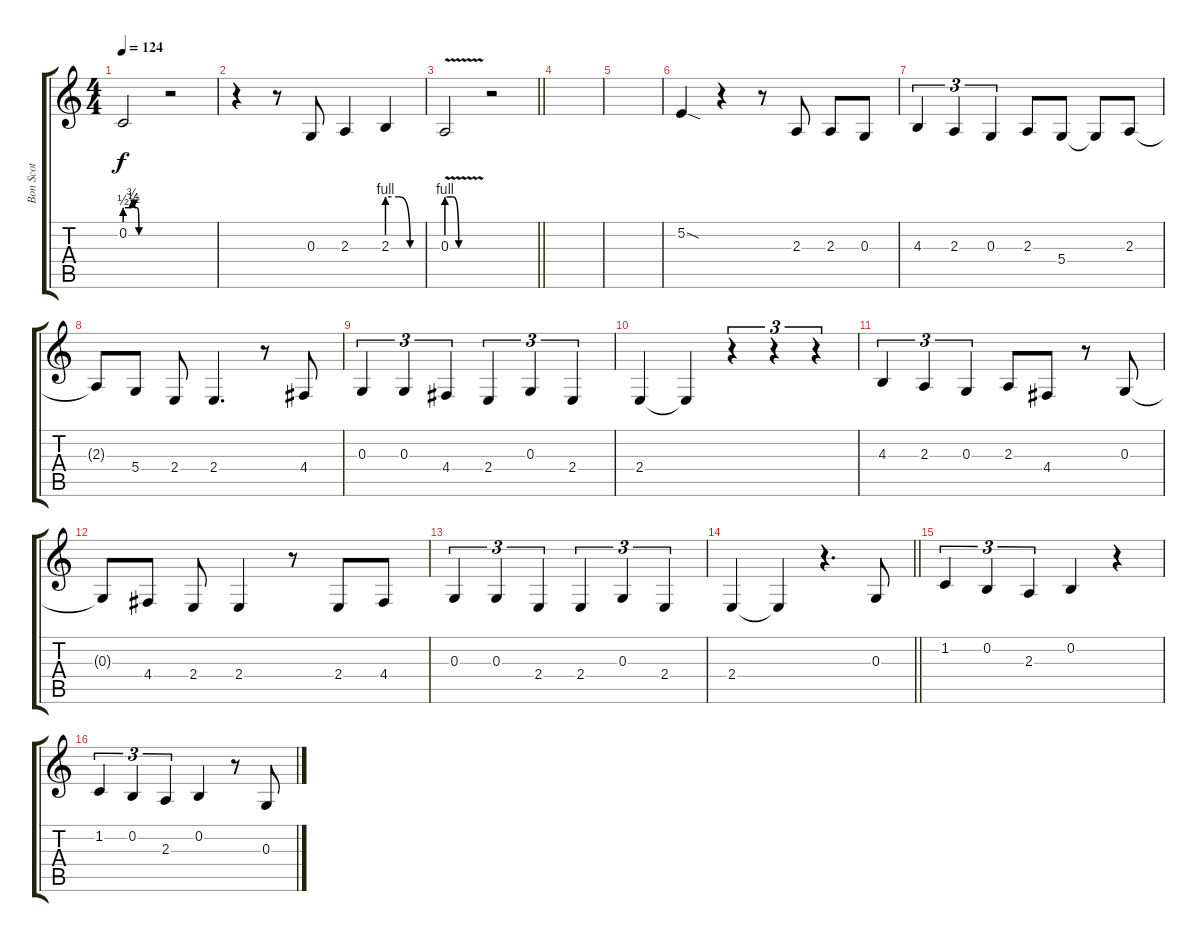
\track ("Bon Scot         (vocals)" "Bon Scot  ") {instrument lead2sawtooth}
\staff {score tabs}
\tuning (E4 B3 G3 D3 A2 E2) {hide}
\ts (4 4)
\tempo 124
\clef g2
\ks c
0.2{be (custom 0 2 10 2 12 3 15 2 20 2 23 0 26 0 40 0 60 0)}.2{dy f} r.2 |
r.4 r.8 0.3.8 2.3.4 2.3{be (custom 0 4 20 4 40 0 60 0)}.4 |
\barLineRight lightlight
0.3{be (custom 0 4 10 4 20 0 40 0 60 0) v}.2 r.2 |
|
|
5.2{sod}.4 r.4 r.8 2.3.8 2.3.8 0.3.8 |
4.3.4{tu (3 2)} 2.3.4{tu (3 2)} 0.3.4{tu (3 2)} 2.3.8 5.4.8 5.4{t}.8 2.3.8 |
2.3{t}.8 5.4.8 2.4.8 2.4.4{d} r.8 4.4.8 |
0.3.4{tu (3 2)} 0.3.4{tu (3 2)} 4.4.4{tu (3 2)} 2.4.4{tu (3 2)} 0.3.4{tu (3 2)} 2.4.4{tu (3 2)} |
2.4.4 2.4{t}.4 r.4{tu (3 2)} r.4{tu (3 2)} r.4{tu (3 2)} |
4.3.4{tu (3 2)} 2.3.4{tu (3 2)} 0.3.4{tu (3 2)} 2.3.8 4.4.8 r.8 0.3.8 |
0.3{t}.8 4.4.8 2.4.8 2.4.4 r.8 2.4.8 4.4.8 |
0.3.4{tu (3 2)} 0.3.4{tu (3 2)} 2.4.4{tu (3 2)} 2.4.4{tu (3 2)} 0.3.4{tu (3 2)} 2.4.4{tu (3 2)} |
\barLineRight lightlight
2.4.4 2.4{t}.4 r.4{d} 0.3.8 |
1.2.4{tu (3 2)} 0.2.4{tu (3 2)} 2.3.4{tu (3 2)} 0.2.4 r.4 |
1.2.4{tu (3 2)} 0.2.4{tu (3 2)} 2.3.4{tu (3 2)} 0.2.4 r.8 0.3.8
